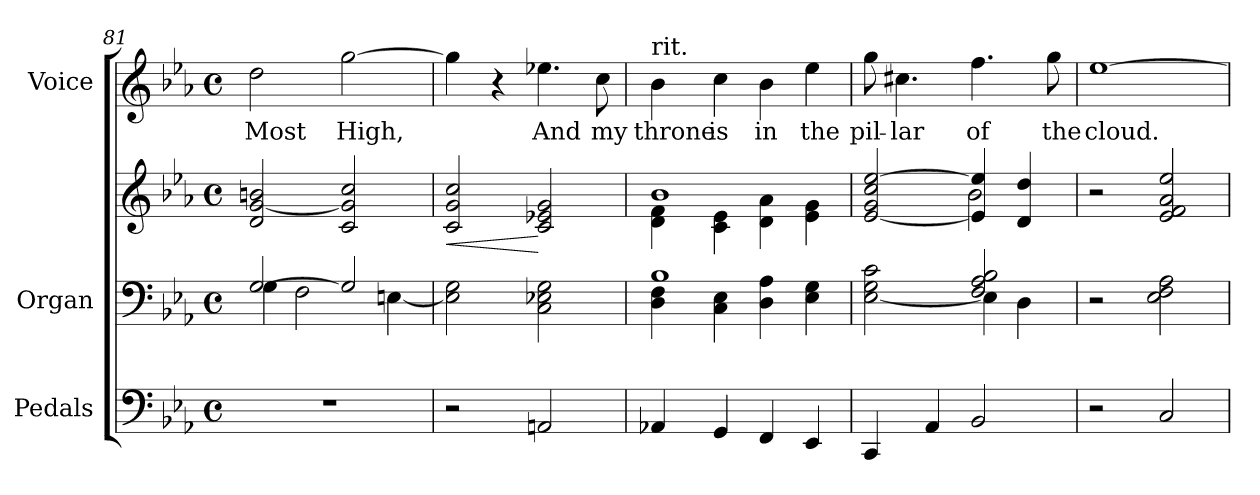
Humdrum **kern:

**kern	**kern	**kern	**dynam	**kern	**text
*part3	*part2	*part2	*part2	*part1	*part1
*staff4	*staff3	*staff2	*staff2/3	*staff1	*staff1
*I"Pedals	*I"Organ	*	*	*I"Voice	*
*I'Ped.	*I'Org.	*	*	*I'Voice	*
*clefF4	*clefF4	*clefG2	*	*clefG2	*
*k[b-e-a-]	*k[b-e-a-]	*k[b-e-a-]	*	*k[b-e-a-]	*
*E-:	*E-:	*E-:	*	*E-:	*
*M4/4	*M4/4	*M4/4	*	*M4/4	*
*met(c)	*met(c)	*met(c)	*	*met(c)	*
=81	=81	=81	=81	=81	=81
*	*^	*	*	*	*
!	!	!	!	!	!	!LO:LY:b:color=#000000
1r	[2Gi/	4Gi\	2di/ [2gi 2bni	.	2ddi\	Most
.	.	2Fi\	.	.	.	.
!	!	!	!	!	!	!LO:LY:b:color=#000000
.	2Gi/]	.	2ci/ 2gi] 2cci	.	[2ggi\	High,
.	.	[4Eni\	.	.	.	.
!!LO:LB:g=z
=82	=82	=82	=82	=82	=82	=82
!	!	!	!	!LO:HP:b	!	!
*	*v	*v	*	*	*	*
2r	2Eni\] 2Gi	2ci/ 2gi 2cci	<	4ggi\]	.
.	.	.	.	4r	.
!	!	!	!	!	!LO:LY:b:color=#000000
2AAni/	2Ci\ 2E-Xi 2Gi	2ci/ 2e-Xi 2gi	[	4.ee-Xi\	And
!	!	!	!	!	!LO:LY:b:color=#000000
.	.	.	.	8cci\	my
=83	=83	=83	=83	=83	=83
*	*^	*^	*	*	*
!	!	!	!	!	!	!LO:TX:t=rit.	!
!	!	!	!	!	!	!	!LO:LY:b:color=#000000
4AA-Xi/	1B-i	4Di\ 4Fi	1b-i	4di\ 4fi	.	4b-i\	throne
!	!	!	!	!	!	!	!LO:LY:b:color=#000000
4GGi/	.	4Ci\ 4E-i	.	4ci\ 4e-i	.	4cci\	is
!	!	!	!	!	!	!	!LO:LY:b:color=#000000
4FFi/	.	4Di\ 4A-i	.	4di\ 4a-i	.	4b-i\	in
!	!	!	!	!	!	!	!LO:LY:b:color=#000000
4EE-i/	.	4E-i\ 4Gi	.	4e-i\ 4gi	.	4ee-i\	the
=84	=84	=84	=84	=84	=84	=84	=84
!	!	!	!	!	!	!	!LO:LY:b:color=#000000
4CCi/	2ryy	[2E-i\ 2Gi 2ci	[2e-i/ 2gi 2cci [2ee-i	2ryy	.	8ggi\	pil-
!	!	!	!	!	!	!	!LO:LY:b:color=#000000
.	.	.	.	.	.	4.cc#Xi\	-lar
4AA-i/	.	.	.	.	.	.	.
!	!	!	!	!	!	!	!LO:LY:b:color=#000000
2BB-i/	2Fi/ 2A-i 2B-i	4E-i\]	4e-i/] 4ee-i]	2b-i\	.	4.ffi\	of
.	.	4Di\	4di/ 4ddi	.	.	.	.
!	!	!	!	!	!	!	!LO:LY:b:color=#000000
.	.	.	.	.	.	8ggi\	the
*	*v	*v	*	*	*	*	*
*	*	*v	*v	*	*	*
=85	=85	=85	=85	=85	=85
!	!	!	!	!	!LO:LY:b:color=#000000
2r	2r	2r	.	[1ee-i	cloud.
2Ci/	2E-i\ 2Fi 2A-i	2e-i/ 2fi 2a-i 2ee-i	.	.	.
=	=	=	=	=	=
*-	*-	*-	*-	*-	*-
